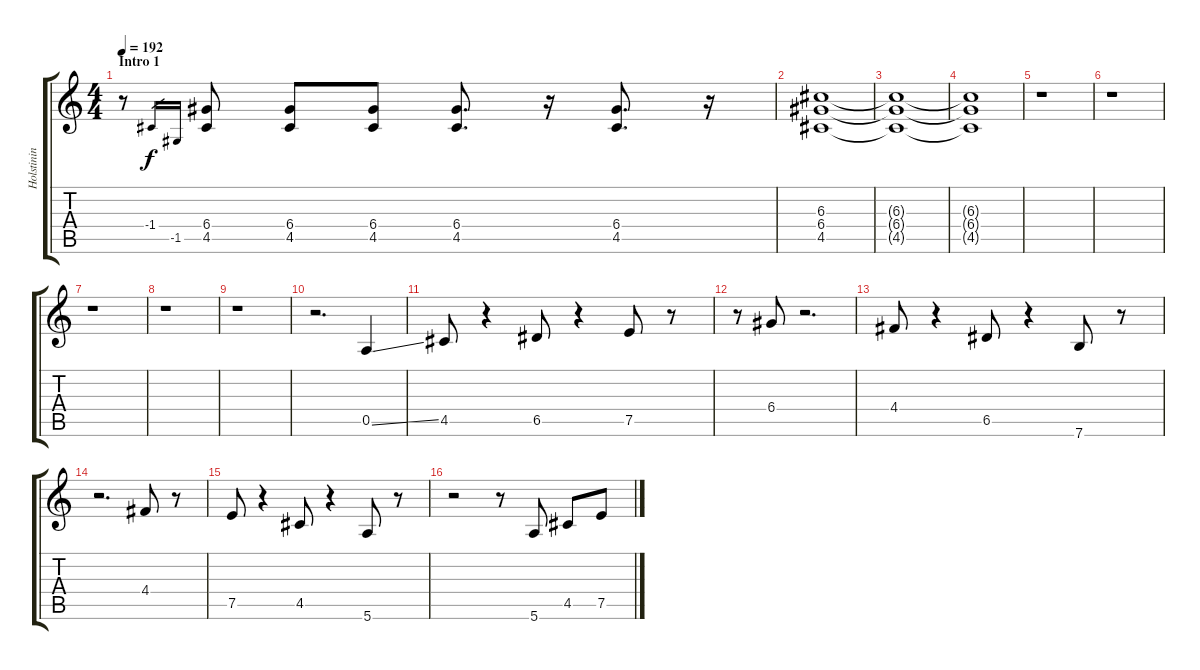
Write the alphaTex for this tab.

\track ("Holstinin 2" "Holstinin ") {instrument overdrivenguitar}
\staff {score tabs}
\tuning (E4 B3 G3 D3 A2 E2) {hide}
\ts (4 4)
\section ("" "Intro 1")
\tempo 192
\clef g2
\ks c
r.8{dy f instrument overdrivenguitar} -1.4.16{gr} -1.5.16{gr} (6.4 4.5).8 (6.4 4.5).8 (6.4 4.5).8 (6.4 4.5).8{d} r.16 (6.4 4.5).8{d} r.16 |
(6.3 6.4 4.5).1 |
(6.3{t} 6.4{t} 4.5{t}).1{volume 0} |
(6.3{t} 6.4{t} 4.5{t}).1 |
r.1 |
r.1 |
r.1 |
r.1 |
r.1 |
r.2{d volume 12} 0.5{ss}.4 |
4.5.8 r.4 6.5.8 r.4 7.5.8 r.8 |
r.8 6.4.8 r.2{d} |
4.4.8 r.4 6.5.8 r.4 7.6.8 r.8 |
r.2{d} 4.4.8 r.8 |
7.5.8 r.4 4.5.8 r.4 5.6.8 r.8 |
r.2 r.8 5.6.8 4.5.8 7.5.8
